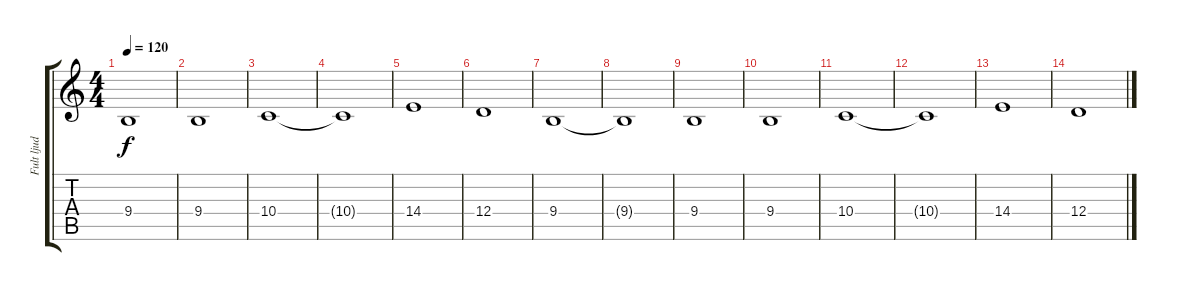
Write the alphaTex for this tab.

\track ("Fult ljud" "Fult ljud") {instrument choiraahs}
\staff {score tabs}
\tuning (E4 B3 G3 D3 A2 E2) {hide}
\ts (4 4)
\tempo 120
\clef g2
\ks c
9.4.1{dy f} |
9.4.1 |
10.4.1 |
10.4{t}.1 |
14.4.1 |
12.4.1 |
9.4.1 |
9.4{t}.1 |
9.4.1 |
9.4.1 |
10.4.1 |
10.4{t}.1 |
14.4.1 |
12.4.1
